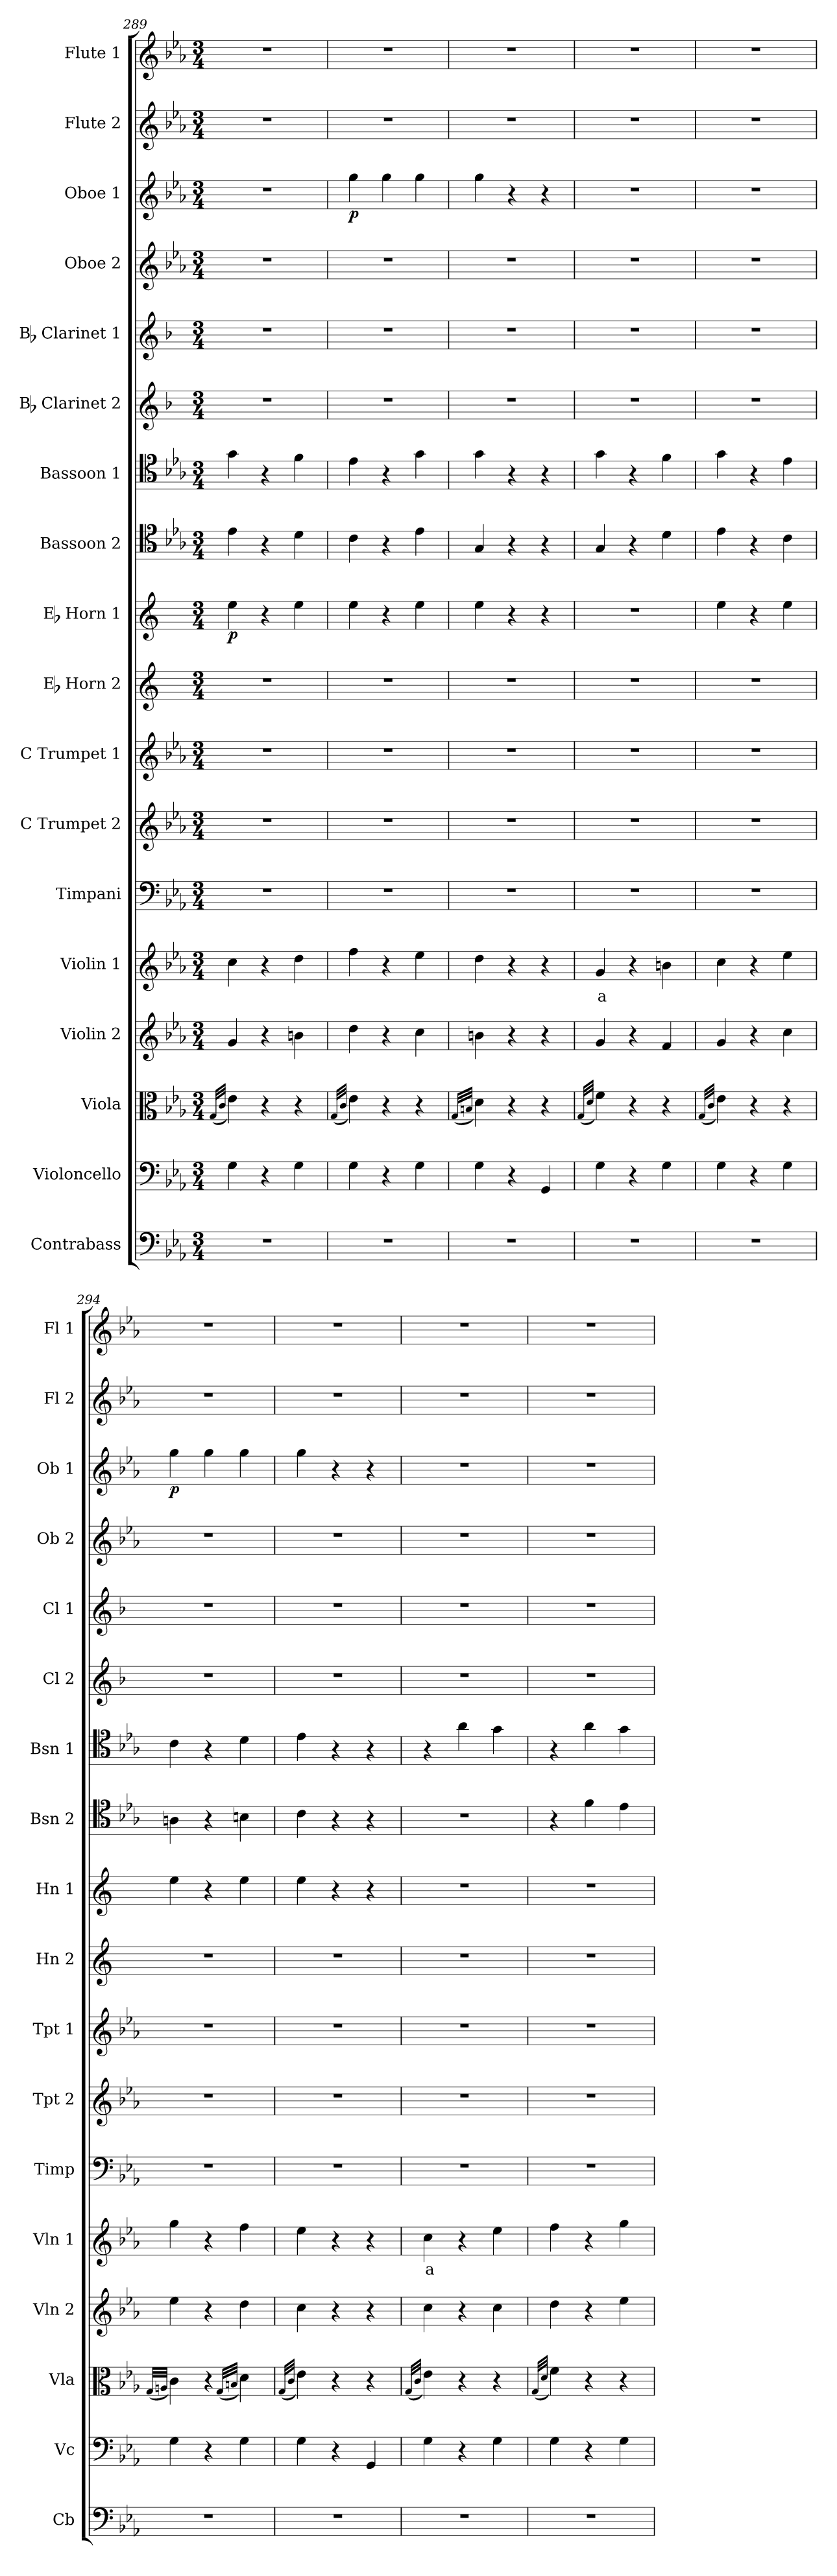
**kern	**kern	**dynam	**kern	**dynam	**kern	**dynam	**kern	**text	**dynam	**kern	**kern	**kern	**kern	**kern	**dynam	**kern	**kern	**kern	**kern	**kern	**kern	**dynam	**kern	**kern
*part18	*part17	*part17	*part16	*part16	*part15	*part15	*part14	*part14	*part14	*part13	*part12	*part11	*part10	*part9	*part9	*part8	*part7	*part6	*part5	*part4	*part3	*part3	*part2	*part1
*staff18	*staff17	*staff17	*staff16	*staff16	*staff15	*staff15	*staff14	*staff14	*staff14	*staff13	*staff12	*staff11	*staff10	*staff9	*staff9	*staff8	*staff7	*staff6	*staff5	*staff4	*staff3	*staff3	*staff2	*staff1
*I"Contrabass	*I"Violoncello	*	*I"Viola	*	*I"Violin 2	*	*I"Violin 1	*	*	*I"Timpani	*I"C Trumpet 2	*I"C Trumpet 1	*I"Eb Horn 2	*I"Eb Horn 1	*	*I"Bassoon 2	*I"Bassoon 1	*I"Bb Clarinet 2	*I"Bb Clarinet 1	*I"Oboe 2	*I"Oboe 1	*	*I"Flute 2	*I"Flute 1
*I'Cb	*I'Vc	*	*I'Vla	*	*I'Vln 2	*	*I'Vln 1	*	*	*I'Timp	*I'Tpt 2	*I'Tpt 1	*I'Hn 2	*I'Hn 1	*	*I'Bsn 2	*I'Bsn 1	*I'Cl 2	*I'Cl 1	*I'Ob 2	*I'Ob 1	*	*I'Fl 2	*I'Fl 1
*clefF4	*clefF4	*	*clefC3	*	*clefG2	*	*clefG2	*	*	*clefF4	*clefG2	*clefG2	*clefG2	*clefG2	*	*clefC4	*clefC4	*clefG2	*clefG2	*clefG2	*clefG2	*	*clefG2	*clefG2
*ITrd7c12	*	*	*	*	*	*	*	*	*	*	*	*	*ITrd5c9	*ITrd5c9	*	*	*	*ITrd1c2	*ITrd1c2	*	*	*	*	*
*k[b-e-a-]	*k[b-e-a-]	*	*k[b-e-a-]	*	*k[b-e-a-]	*	*k[b-e-a-]	*	*	*k[b-e-a-]	*k[b-e-a-]	*k[b-e-a-]	*k[b-e-a-]	*k[b-e-a-]	*	*k[b-e-a-]	*k[b-e-a-]	*k[b-e-a-]	*k[b-e-a-]	*k[b-e-a-]	*k[b-e-a-]	*	*k[b-e-a-]	*k[b-e-a-]
*M3/4	*M3/4	*	*M3/4	*	*M3/4	*	*M3/4	*	*	*M3/4	*M3/4	*M3/4	*M3/4	*M3/4	*	*M3/4	*M3/4	*M3/4	*M3/4	*M3/4	*M3/4	*	*M3/4	*M3/4
=289	=289	=289	=289	=289	=289	=289	=289	=289	=289	=289	=289	=289	=289	=289	=289	=289	=289	=289	=289	=289	=289	=289	=289	=289
.	.	.	(32qG/LLL	.	.	.	.	.	.	.	.	.	.	.	.	.	.	.	.	.	.	.	.	.
.	.	.	32qc/JJJ	.	.	.	.	.	.	.	.	.	.	.	.	.	.	.	.	.	.	.	.	.
!	!	!	!	!	!	!	!	!	!	!	!	!	!	!	!LO:DY:b	!	!	!	!	!	!	!	!	!
2.r	4G\	.	4e-\)	.	4g/	.	4cc\	.	.	2.r	2.r	2.r	2.r	4g\	p	4e-\	4g\	2.r	2.r	2.r	2.r	.	2.r	2.r
.	4r	.	4r	.	4r	.	4r	.	.	.	.	.	.	4r	.	4r	4r	.	.	.	.	.	.	.
.	4G\	.	4r	.	4bn\	.	4dd\	.	.	.	.	.	.	4g\	.	4d\	4f\	.	.	.	.	.	.	.
=290	=290	=290	=290	=290	=290	=290	=290	=290	=290	=290	=290	=290	=290	=290	=290	=290	=290	=290	=290	=290	=290	=290	=290	=290
.	.	.	(32qG/LLL	.	.	.	.	.	.	.	.	.	.	.	.	.	.	.	.	.	.	.	.	.
.	.	.	32qc/JJJ	.	.	.	.	.	.	.	.	.	.	.	.	.	.	.	.	.	.	.	.	.
!	!	!	!	!	!	!	!	!	!	!	!	!	!	!	!	!	!	!	!	!	!	!LO:DY:b	!	!
2.r	4G\	.	4e-\)	.	4dd\	.	4ff\	.	.	2.r	2.r	2.r	2.r	4g\	.	4c\	4e-\	2.r	2.r	2.r	4gg\	p	2.r	2.r
.	4r	.	4r	.	4r	.	4r	.	.	.	.	.	.	4r	.	4r	4r	.	.	.	4gg\	.	.	.
.	4G\	.	4r	.	4cc\	.	4ee-\	.	.	.	.	.	.	4g\	.	4e-\	4g\	.	.	.	4gg\	.	.	.
=291	=291	=291	=291	=291	=291	=291	=291	=291	=291	=291	=291	=291	=291	=291	=291	=291	=291	=291	=291	=291	=291	=291	=291	=291
.	.	.	(32qG/LLL	.	.	.	.	.	.	.	.	.	.	.	.	.	.	.	.	.	.	.	.	.
.	.	.	32qBn/JJJ	.	.	.	.	.	.	.	.	.	.	.	.	.	.	.	.	.	.	.	.	.
2.r	4G\	.	4d\)	.	4bn\	.	4dd\	.	.	2.r	2.r	2.r	2.r	4g\	.	4G/	4g\	2.r	2.r	2.r	4gg\	.	2.r	2.r
.	4r	.	4r	.	4r	.	4r	.	.	.	.	.	.	4r	.	4r	4r	.	.	.	4r	.	.	.
.	4GG/	.	4r	.	4r	.	4r	.	.	.	.	.	.	4r	.	4r	4r	.	.	.	4r	.	.	.
=292	=292	=292	=292	=292	=292	=292	=292	=292	=292	=292	=292	=292	=292	=292	=292	=292	=292	=292	=292	=292	=292	=292	=292	=292
.	.	.	(32qG/LLL	.	.	.	.	.	.	.	.	.	.	.	.	.	.	.	.	.	.	.	.	.
.	.	.	32qd/JJJ	.	.	.	.	.	.	.	.	.	.	.	.	.	.	.	.	.	.	.	.	.
!	!	!LO:DY:b	!	!	!	!	!	!LO:LY:b:color=#FF0000	!	!	!	!	!	!	!	!	!	!	!	!	!	!	!	!
!	!	!LO:DY:n=1:b	!	!LO:DY:b	!	!	!	!	!	!	!	!	!	!	!	!	!	!	!	!	!	!	!	!
!	!	!	!	!LO:DY:n=1:b	!	!LO:DY:b	!	!	!	!	!	!	!	!	!	!	!	!	!	!	!	!	!	!
!	!	!	!	!	!	!LO:DY:n=1:b	!	!	!LO:DY:b	!	!	!	!	!	!	!	!	!	!	!	!	!	!	!
!	!	!	!	!	!	!	!	!	!LO:DY:n=1:b	!	!	!	!	!	!	!	!	!	!	!	!	!	!	!
2.r	4G\	other-dynamics pp	4f\)	other-dynamics pp	4g/	other-dynamics pp	4g/	a	other-dynamics pp	2.r	2.r	2.r	2.r	2.r	.	4G/	4g\	2.r	2.r	2.r	2.r	.	2.r	2.r
.	4r	.	4r	.	4r	.	4r	.	.	.	.	.	.	.	.	4r	4r	.	.	.	.	.	.	.
.	4G\	.	4r	.	4f/	.	4bn\	.	.	.	.	.	.	.	.	4d\	4f\	.	.	.	.	.	.	.
=293	=293	=293	=293	=293	=293	=293	=293	=293	=293	=293	=293	=293	=293	=293	=293	=293	=293	=293	=293	=293	=293	=293	=293	=293
.	.	.	(32qG/LLL	.	.	.	.	.	.	.	.	.	.	.	.	.	.	.	.	.	.	.	.	.
.	.	.	32qc/JJJ	.	.	.	.	.	.	.	.	.	.	.	.	.	.	.	.	.	.	.	.	.
2.r	4G\	.	4e-\)	.	4g/	.	4cc\	.	.	2.r	2.r	2.r	2.r	4g\	.	4e-\	4g\	2.r	2.r	2.r	2.r	.	2.r	2.r
.	4r	.	4r	.	4r	.	4r	.	.	.	.	.	.	4r	.	4r	4r	.	.	.	.	.	.	.
.	4G\	.	4r	.	4cc\	.	4ee-\	.	.	.	.	.	.	4g\	.	4c\	4e-\	.	.	.	.	.	.	.
!!LO:PB:g=z
=294	=294	=294	=294	=294	=294	=294	=294	=294	=294	=294	=294	=294	=294	=294	=294	=294	=294	=294	=294	=294	=294	=294	=294	=294
.	.	.	(32qG/LLL	.	.	.	.	.	.	.	.	.	.	.	.	.	.	.	.	.	.	.	.	.
.	.	.	32qAn/JJJ	.	.	.	.	.	.	.	.	.	.	.	.	.	.	.	.	.	.	.	.	.
!	!	!	!	!	!	!	!	!	!	!	!	!	!	!	!	!	!	!	!	!	!	!LO:DY:b	!	!
2.r	4G\	.	4c\)	.	4ee-\	.	4gg\	.	.	2.r	2.r	2.r	2.r	4g\	.	4An\	4c\	2.r	2.r	2.r	4gg\	p	2.r	2.r
.	4r	.	4r	.	4r	.	4r	.	.	.	.	.	.	4r	.	4r	4r	.	.	.	4gg\	.	.	.
.	.	.	(32qG/LLL	.	.	.	.	.	.	.	.	.	.	.	.	.	.	.	.	.	.	.	.	.
.	.	.	32qBn/JJJ	.	.	.	.	.	.	.	.	.	.	.	.	.	.	.	.	.	.	.	.	.
.	4G\	.	4d\)	.	4dd\	.	4ff\	.	.	.	.	.	.	4g\	.	4Bn\	4d\	.	.	.	4gg\	.	.	.
=295	=295	=295	=295	=295	=295	=295	=295	=295	=295	=295	=295	=295	=295	=295	=295	=295	=295	=295	=295	=295	=295	=295	=295	=295
.	.	.	(32qG/LLL	.	.	.	.	.	.	.	.	.	.	.	.	.	.	.	.	.	.	.	.	.
.	.	.	32qc/JJJ	.	.	.	.	.	.	.	.	.	.	.	.	.	.	.	.	.	.	.	.	.
2.r	4G\	.	4e-\)	.	4cc\	.	4ee-\	.	.	2.r	2.r	2.r	2.r	4g\	.	4c\	4e-\	2.r	2.r	2.r	4gg\	.	2.r	2.r
.	4r	.	4r	.	4r	.	4r	.	.	.	.	.	.	4r	.	4r	4r	.	.	.	4r	.	.	.
.	4GG/	.	4r	.	4r	.	4r	.	.	.	.	.	.	4r	.	4r	4r	.	.	.	4r	.	.	.
=296	=296	=296	=296	=296	=296	=296	=296	=296	=296	=296	=296	=296	=296	=296	=296	=296	=296	=296	=296	=296	=296	=296	=296	=296
.	.	.	(32qG/LLL	.	.	.	.	.	.	.	.	.	.	.	.	.	.	.	.	.	.	.	.	.
.	.	.	32qc/JJJ	.	.	.	.	.	.	.	.	.	.	.	.	.	.	.	.	.	.	.	.	.
!	!	!	!	!	!	!	!	!LO:LY:b:color=#FF0000	!	!	!	!	!	!	!	!	!	!	!	!	!	!	!	!
2.r	4G\	.	4e-\)	.	4cc\	.	4cc\	a	.	2.r	2.r	2.r	2.r	2.r	.	2.r	4r	2.r	2.r	2.r	2.r	.	2.r	2.r
.	4r	.	4r	.	4r	.	4r	.	.	.	.	.	.	.	.	.	4a-\	.	.	.	.	.	.	.
.	4G\	.	4r	.	4cc\	.	4ee-\	.	.	.	.	.	.	.	.	.	4g\	.	.	.	.	.	.	.
=297	=297	=297	=297	=297	=297	=297	=297	=297	=297	=297	=297	=297	=297	=297	=297	=297	=297	=297	=297	=297	=297	=297	=297	=297
.	.	.	(32qG/LLL	.	.	.	.	.	.	.	.	.	.	.	.	.	.	.	.	.	.	.	.	.
.	.	.	32qd/JJJ	.	.	.	.	.	.	.	.	.	.	.	.	.	.	.	.	.	.	.	.	.
2.r	4G\	.	4f\)	.	4dd\	.	4ff\	.	.	2.r	2.r	2.r	2.r	2.r	.	4r	4r	2.r	2.r	2.r	2.r	.	2.r	2.r
.	4r	.	4r	.	4r	.	4r	.	.	.	.	.	.	.	.	4f\	4a-\	.	.	.	.	.	.	.
.	4G\	.	4r	.	4ee-\	.	4gg\	.	.	.	.	.	.	.	.	4e-\	4g\	.	.	.	.	.	.	.
=	=	=	=	=	=	=	=	=	=	=	=	=	=	=	=	=	=	=	=	=	=	=	=	=
*-	*-	*-	*-	*-	*-	*-	*-	*-	*-	*-	*-	*-	*-	*-	*-	*-	*-	*-	*-	*-	*-	*-	*-	*-
